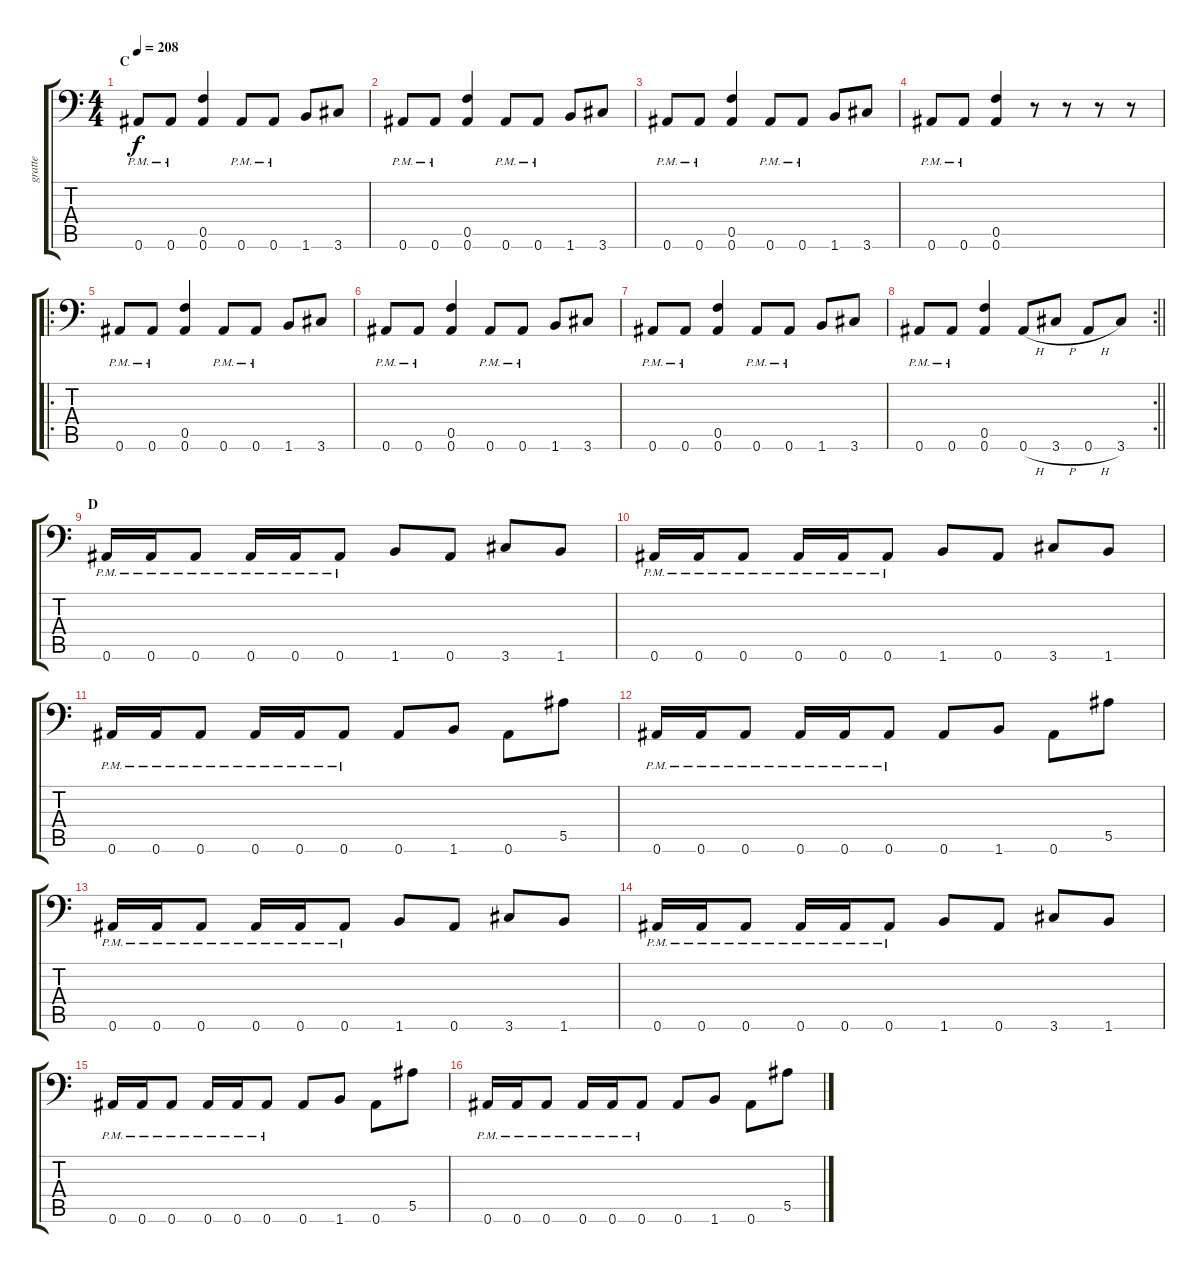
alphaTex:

\track ("gratte" "gratte") {instrument distortionguitar}
\staff {score tabs}
\tuning (C4 G3 Eb3 Bb2 F2 Bb1) {hide}
\ts (4 4)
\section ("" "C")
\tempo 208
\clef f4
\ks c
0.6{pm}.8{dy f} 0.6{pm}.8 (0.5 0.6).4 0.6{pm}.8 0.6{pm}.8 1.6.8 3.6.8 |
0.6{pm}.8 0.6{pm}.8 (0.5 0.6).4 0.6{pm}.8 0.6{pm}.8 1.6.8 3.6.8 |
0.6{pm}.8 0.6{pm}.8 (0.5 0.6).4 0.6{pm}.8 0.6{pm}.8 1.6.8 3.6.8 |
0.6{pm}.8 0.6{pm}.8 (0.5 0.6).4 r.8 r.8 r.8 r.8 |
\ro
0.6{pm}.8 0.6{pm}.8 (0.5 0.6).4 0.6{pm}.8 0.6{pm}.8 1.6.8 3.6.8 |
0.6{pm}.8 0.6{pm}.8 (0.5 0.6).4 0.6{pm}.8 0.6{pm}.8 1.6.8 3.6.8 |
0.6{pm}.8 0.6{pm}.8 (0.5 0.6).4 0.6{pm}.8 0.6{pm}.8 1.6.8 3.6.8 |
\rc 2
\barLineRight lightlight
0.6{pm}.8 0.6{pm}.8 (0.5 0.6).4 0.6{h}.8 3.6{h}.8 0.6{h}.8 3.6.8 |
\section ("" "D")
0.6{pm}.16 0.6{pm}.16 0.6{pm}.8 0.6{pm}.16 0.6{pm}.16 0.6{pm}.8 1.6.8 0.6.8 3.6.8 1.6.8 |
0.6{pm}.16 0.6{pm}.16 0.6{pm}.8 0.6{pm}.16 0.6{pm}.16 0.6{pm}.8 1.6.8 0.6.8 3.6.8 1.6.8 |
0.6{pm}.16 0.6{pm}.16 0.6{pm}.8 0.6{pm}.16 0.6{pm}.16 0.6{pm}.8 0.6.8 1.6.8 0.6.8 5.5.8 |
0.6{pm}.16 0.6{pm}.16 0.6{pm}.8 0.6{pm}.16 0.6{pm}.16 0.6{pm}.8 0.6.8 1.6.8 0.6.8 5.5.8 |
0.6{pm}.16 0.6{pm}.16 0.6{pm}.8 0.6{pm}.16 0.6{pm}.16 0.6{pm}.8 1.6.8 0.6.8 3.6.8 1.6.8 |
0.6{pm}.16 0.6{pm}.16 0.6{pm}.8 0.6{pm}.16 0.6{pm}.16 0.6{pm}.8 1.6.8 0.6.8 3.6.8 1.6.8 |
0.6{pm}.16 0.6{pm}.16 0.6{pm}.8 0.6{pm}.16 0.6{pm}.16 0.6{pm}.8 0.6.8 1.6.8 0.6.8 5.5.8 |
0.6{pm}.16 0.6{pm}.16 0.6{pm}.8 0.6{pm}.16 0.6{pm}.16 0.6{pm}.8 0.6.8 1.6.8 0.6.8 5.5.8
